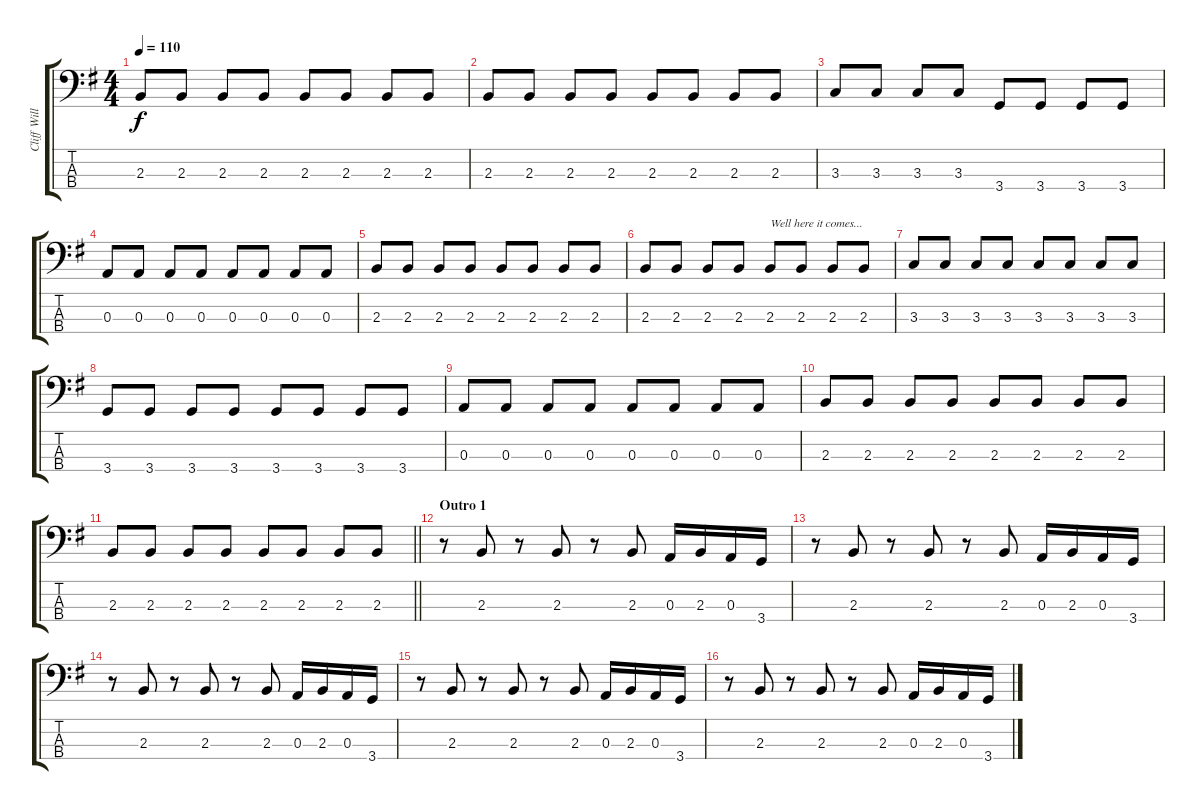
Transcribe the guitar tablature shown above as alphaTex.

\track ("Cliff Williams (Bass)" "Cliff Will") {instrument electricbassfinger}
\staff {score tabs}
\tuning (G2 D2 A1 E1) {hide}
\ts (4 4)
\tempo 110
\clef f4
\ks g
2.3.8{dy f} 2.3.8 2.3.8 2.3.8 2.3.8 2.3.8 2.3.8 2.3.8 |
2.3.8 2.3.8 2.3.8 2.3.8 2.3.8 2.3.8 2.3.8 2.3.8 |
3.3.8 3.3.8 3.3.8 3.3.8 3.4.8 3.4.8 3.4.8 3.4.8 |
0.3.8 0.3.8 0.3.8 0.3.8 0.3.8 0.3.8 0.3.8 0.3.8 |
2.3.8 2.3.8 2.3.8 2.3.8 2.3.8 2.3.8 2.3.8 2.3.8 |
2.3.8 2.3.8 2.3.8 2.3.8 2.3.8{txt "Well here it comes..."} 2.3.8 2.3.8 2.3.8 |
3.3.8 3.3.8 3.3.8 3.3.8 3.3.8 3.3.8 3.3.8 3.3.8 |
3.4.8 3.4.8 3.4.8 3.4.8 3.4.8 3.4.8 3.4.8 3.4.8 |
0.3.8 0.3.8 0.3.8 0.3.8 0.3.8 0.3.8 0.3.8 0.3.8 |
2.3.8 2.3.8 2.3.8 2.3.8 2.3.8 2.3.8 2.3.8 2.3.8 |
\barLineRight lightlight
2.3.8 2.3.8 2.3.8 2.3.8 2.3.8 2.3.8 2.3.8 2.3.8 |
\section ("" "Outro 1")
r.8 2.3.8 r.8 2.3.8 r.8 2.3.8 0.3.16 2.3.16 0.3.16 3.4.16 |
r.8 2.3.8 r.8 2.3.8 r.8 2.3.8 0.3.16 2.3.16 0.3.16 3.4.16 |
r.8 2.3.8 r.8 2.3.8 r.8 2.3.8 0.3.16 2.3.16 0.3.16 3.4.16 |
r.8 2.3.8 r.8 2.3.8 r.8 2.3.8 0.3.16 2.3.16 0.3.16 3.4.16 |
r.8 2.3.8 r.8 2.3.8 r.8 2.3.8 0.3.16 2.3.16 0.3.16 3.4.16
